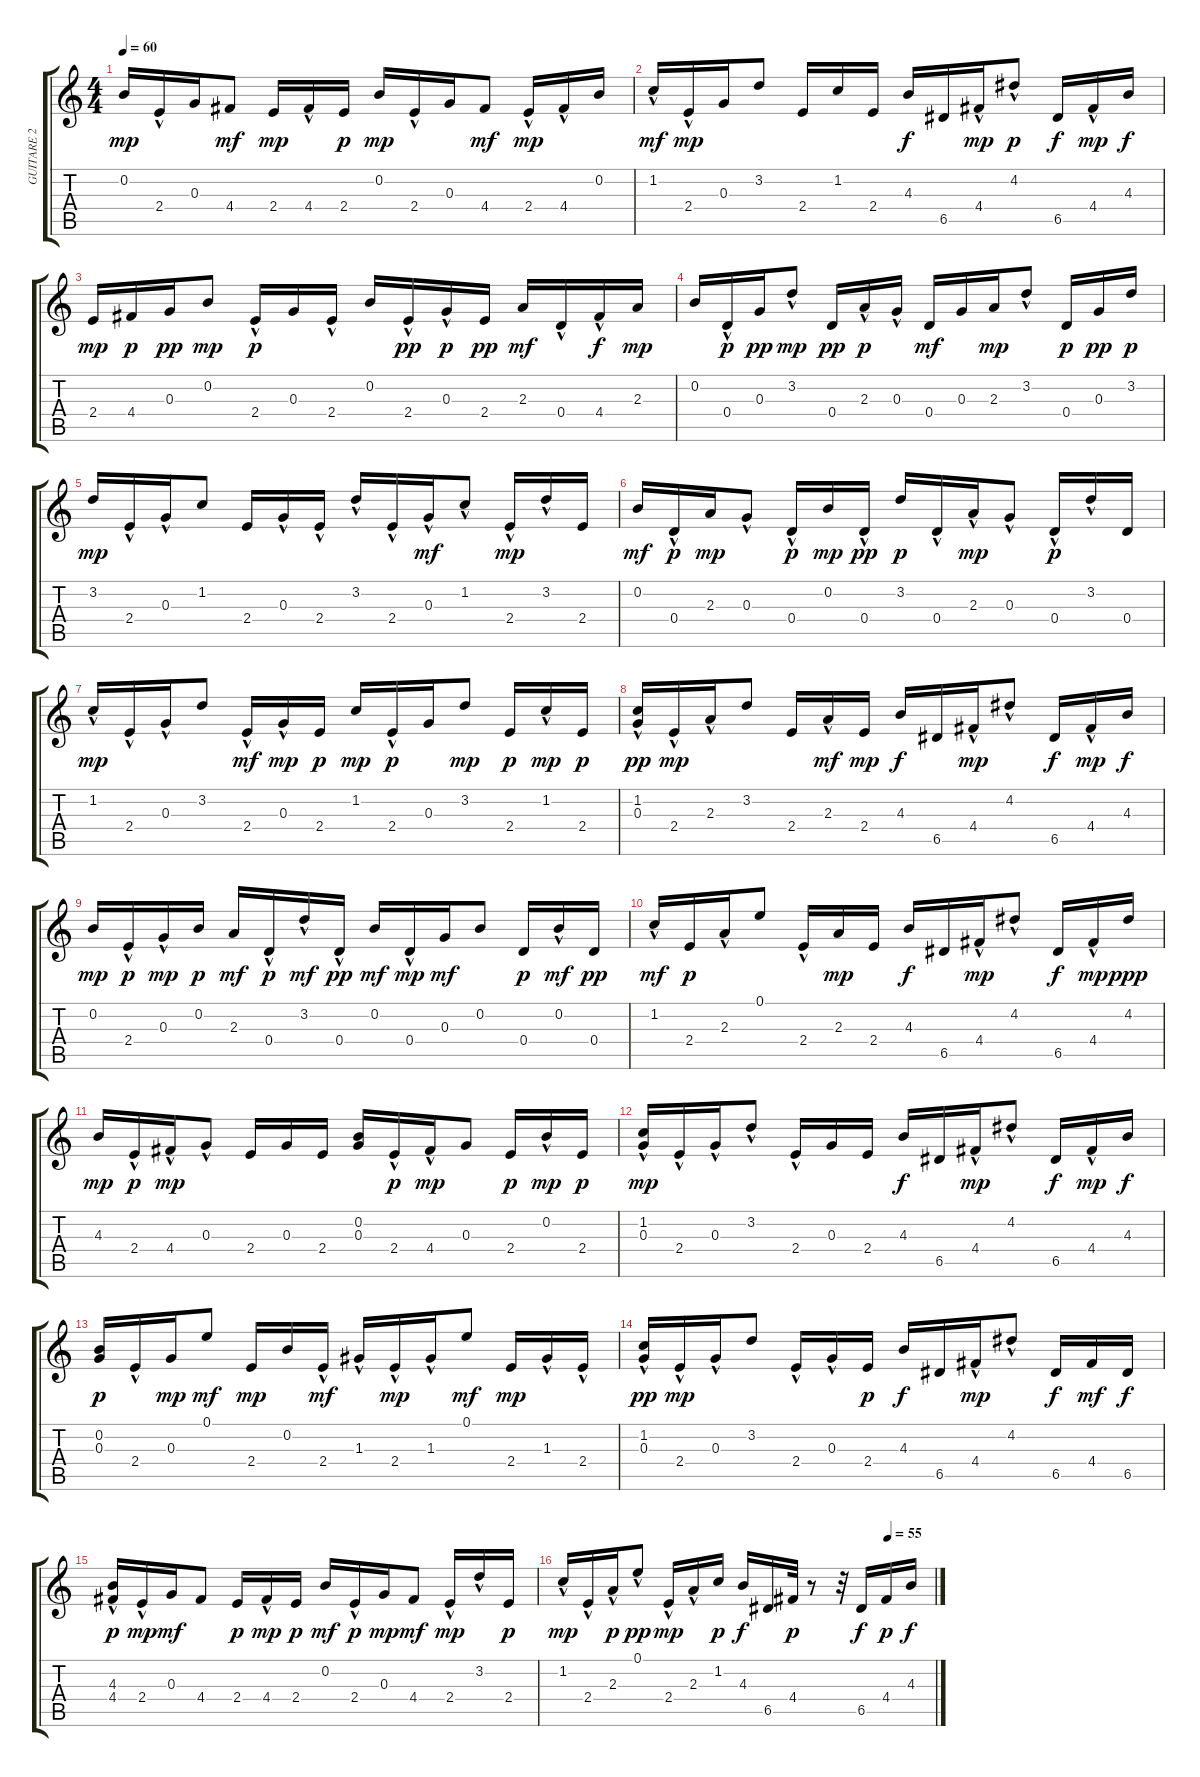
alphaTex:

\track ("GUITARE 2" "GUITARE 2") {instrument acousticguitarsteel}
\staff {score tabs}
\tuning (E4 B3 G3 D3 A2 E2) {hide}
\ts (4 4)
\tempo 60
\clef g2
\ks c
0.2.16{dy mp} 2.4{hac}.16 0.3.16 4.4.8{dy mf} 2.4.16{dy mp} 4.4{hac}.16 2.4.16{dy p} 0.2.16{dy mp} 2.4{hac}.16 0.3.16 4.4.8{dy mf} 2.4{hac}.16{dy mp} 4.4{hac}.16 0.2.16 |
1.2{hac}.16{dy mf} 2.4{hac}.16{dy mp} 0.3.16 3.2.8 2.4.16 1.2.16 2.4.16 4.3.16{dy f} 6.5.16 4.4{hac}.16{dy mp} 4.2{hac}.8{dy p} 6.5.16{dy f} 4.4{hac}.16{dy mp} 4.3.16{dy f} |
2.4.16{dy mp} 4.4.16{dy p} 0.3.16{dy pp} 0.2.8{dy mp} 2.4{hac}.16{dy p} 0.3.16 2.4{hac}.16 0.2.16 2.4{hac}.16{dy pp} 0.3{hac}.16{dy p} 2.4.16{dy pp} 2.3.16{dy mf} 0.4{hac}.16 4.4{hac}.16{dy f} 2.3.16{dy mp} |
0.2.16 0.4{hac}.16{dy p} 0.3.16{dy pp} 3.2{hac}.8{dy mp} 0.4.16{dy pp} 2.3{hac}.16{dy p} 0.3{hac}.16 0.4.16{dy mf} 0.3.16 2.3.16{dy mp} 3.2{hac}.8 0.4.16{dy p} 0.3.16{dy pp} 3.2.16{dy p} |
3.2.16{dy mp} 2.4{hac}.16 0.3{hac}.16 1.2.8 2.4.16 0.3{hac}.16 2.4{hac}.16 3.2{hac}.16 2.4{hac}.16 0.3{hac}.16{dy mf} 1.2{hac}.8 2.4{hac}.16{dy mp} 3.2{hac}.16 2.4.16 |
0.2.16{dy mf} 0.4{hac}.16{dy p} 2.3.16{dy mp} 0.3{hac}.8 0.4{hac}.16{dy p} 0.2.16{dy mp} 0.4{hac}.16{dy pp} 3.2.16{dy p} 0.4{hac}.16 2.3{hac}.16{dy mp} 0.3{hac}.8 0.4{hac}.16{dy p} 3.2{hac}.16 0.4.16 |
1.2{hac}.16{dy mp} 2.4{hac}.16 0.3{hac}.16 3.2.8 2.4{hac}.16{dy mf} 0.3{hac}.16{dy mp} 2.4.16{dy p} 1.2.16{dy mp} 2.4{hac}.16{dy p} 0.3.16 3.2.8{dy mp} 2.4.16{dy p} 1.2{hac}.16{dy mp} 2.4.16{dy p} |
(1.2{hac} 0.3).16{dy pp} 2.4{hac}.16{dy mp} 2.3{hac}.16 3.2.8 2.4.16 2.3{hac}.16{dy mf} 2.4.16{dy mp} 4.3.16{dy f} 6.5.16 4.4{hac}.16{dy mp} 4.2{hac}.8 6.5.16{dy f} 4.4{hac}.16{dy mp} 4.3.16{dy f} |
0.2.16{dy mp} 2.4{hac}.16{dy p} 0.3{hac}.16{dy mp} 0.2.16{dy p} 2.3.16{dy mf} 0.4{hac}.16{dy p} 3.2{hac}.16{dy mf} 0.4{hac}.16{dy pp} 0.2.16{dy mf} 0.4{hac}.16{dy mp} 0.3.16{dy mf} 0.2.8 0.4.16{dy p} 0.2{hac}.16{dy mf} 0.4.16{dy pp} |
1.2{hac}.16{dy mf} 2.4.16{dy p} 2.3{hac}.16 0.1.8 2.4{hac}.16 2.3.16{dy mp} 2.4.16 4.3.16{dy f} 6.5.16 4.4{hac}.16{dy mp} 4.2{hac}.8 6.5.16{dy f} 4.4{hac}.16{dy mp} 4.2.16{dy ppp} |
4.3.16{dy mp} 2.4{hac}.16{dy p} 4.4{hac}.16{dy mp} 0.3{hac}.8 2.4.16 0.3.16 2.4.16 (0.2 0.3).16 2.4{hac}.16{dy p} 4.4{hac}.16{dy mp} 0.3.8 2.4.16{dy p} 0.2{hac}.16{dy mp} 2.4.16{dy p} |
(1.2{hac} 0.3{hac}).16{dy mp} 2.4{hac}.16 0.3{hac}.16 3.2{hac}.8 2.4{hac}.16 0.3.16 2.4.16 4.3.16{dy f} 6.5.16 4.4{hac}.16{dy mp} 4.2{hac}.8 6.5.16{dy f} 4.4{hac}.16{dy mp} 4.3.16{dy f} |
(0.2 0.3).16{dy p} 2.4{hac}.16 0.3.16{dy mp} 0.1.8{dy mf} 2.4.16{dy mp} 0.2.16 2.4{hac}.16{dy mf} 1.3{hac}.16 2.4{hac}.16{dy mp} 1.3{hac}.16 0.1.8{dy mf} 2.4.16{dy mp} 1.3{hac}.16 2.4{hac}.16 |
(1.2{hac} 0.3).16{dy pp} 2.4{hac}.16{dy mp} 0.3{hac}.16 3.2.8 2.4{hac}.16 0.3{hac}.16 2.4.16{dy p} 4.3.16{dy f} 6.5.16 4.4{hac}.16{dy mp} 4.2{hac}.8 6.5.16{dy f} 4.4.16{dy mf} 6.5.16{dy f} |
(4.3 4.4{hac}).16{dy p} 2.4{hac}.16{dy mp} 0.3.16{dy mf} 4.4.8 2.4.16{dy p} 4.4{hac}.16{dy mp} 2.4.16{dy p} 0.2.16{dy mf} 2.4{hac}.16{dy p} 0.3.16{dy mp} 4.4.8{dy mf} 2.4{hac}.16{dy mp} 3.2{hac}.16 2.4.16{dy p} |
\tempo (55 0.875)
1.2{hac}.16{dy mp} 2.4{hac}.16 2.3{hac}.16{dy p} 0.1{hac}.8{dy pp} 2.4{hac}.16{dy mp} 2.3{hac}.16 1.2.16{dy p} 4.3.16{dy f} 6.5.16 4.4.32{dy p} r.8 r.32 6.5.16{dy f} 4.4.16{dy p} 4.3.16{dy f}
